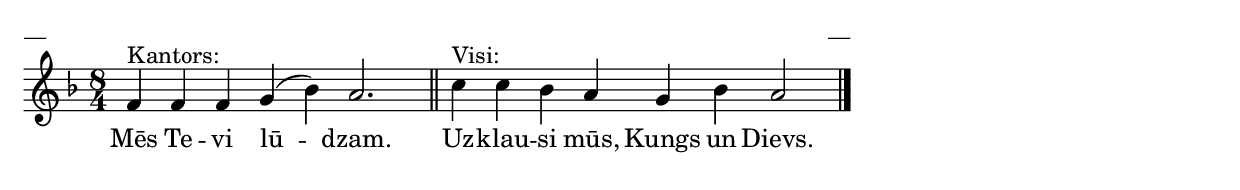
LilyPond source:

\version "2.13.18"

\paper {
line-width = 14\cm
left-margin = 0.4\cm
between-system-padding = 0.1\cm
between-system-space = 0.1\cm
}

\layout {
indent = #0
ragged-last = ##f
}

voiceA = \relative c' {
\clef "treble"
\key f \major
\time 8/4

f4^\markup{Kantors:} f f g (bes) a2. \bar "||" c4^\markup{Visi:} c bes a g bes a2 \bar "|."
}

lyricA = \lyricmode {
Mēs Te -- vi lū -- dzam. Uz -- klau -- si mūs, Kungs un Dievs.
}


fullScore = <<
%\new ChordNames { \chordsA }
\new Staff {
<<
\new Voice = "voiceA" { \oneVoice \autoBeamOff \voiceA }
\lyricsto "voiceA" \new Lyrics \lyricA
>>
}
>>


\score {
\fullScore
\header { piece = "__" opus = "__" }
}
\markup { \with-color #(x11-color 'white) \sans \smaller "aaa" }
\score {
\unfoldRepeats
\fullScore
\midi {
\context { \Staff \remove "Staff_performer" }
\context { \Voice \consists "Staff_performer" }
}
}